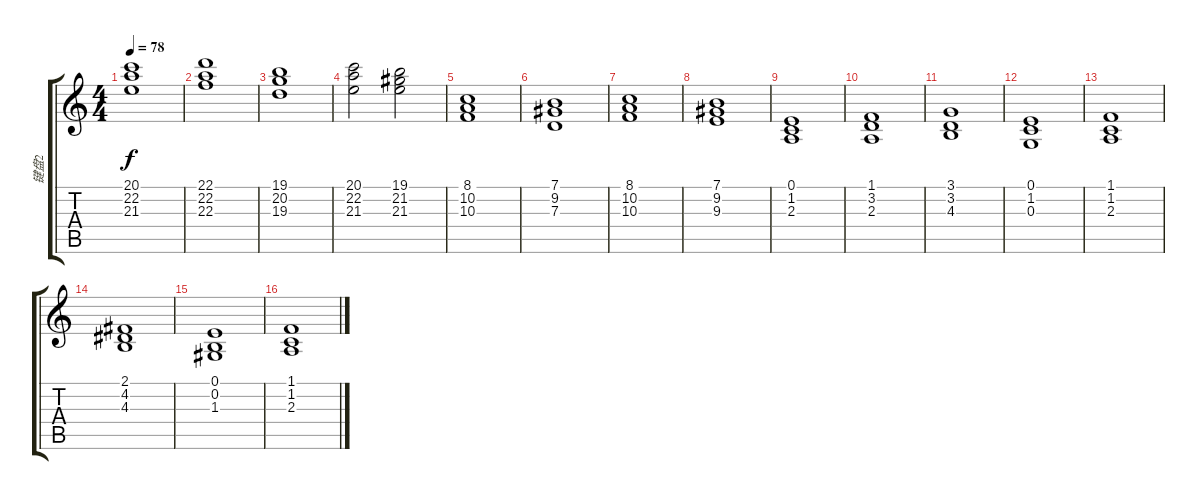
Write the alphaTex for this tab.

\track ("键盘2" "键盘2") {instrument stringensemble2}
\staff {score tabs}
\tuning (E4 B3 G3 D3 A2 E2) {hide}
\ts (4 4)
\tempo 78
\clef g2
\ks c
(20.1 22.2 21.3).1{dy f} |
(22.1 22.2 22.3).1 |
(19.1 20.2 19.3).1 |
(20.1 22.2 21.3).2 (19.1 21.2 21.3).2 |
(8.1 10.2 10.3).1 |
(7.1 9.2 7.3).1 |
(8.1 10.2 10.3).1 |
(7.1 9.2 9.3).1 |
(0.1 1.2 2.3).1 |
(1.1 3.2 2.3).1 |
(3.1 3.2 4.3).1 |
(0.1 1.2 0.3).1 |
(1.1 1.2 2.3).1 |
(2.1 4.2 4.3).1 |
(0.1 0.2 1.3).1 |
(1.1 1.2 2.3).1
